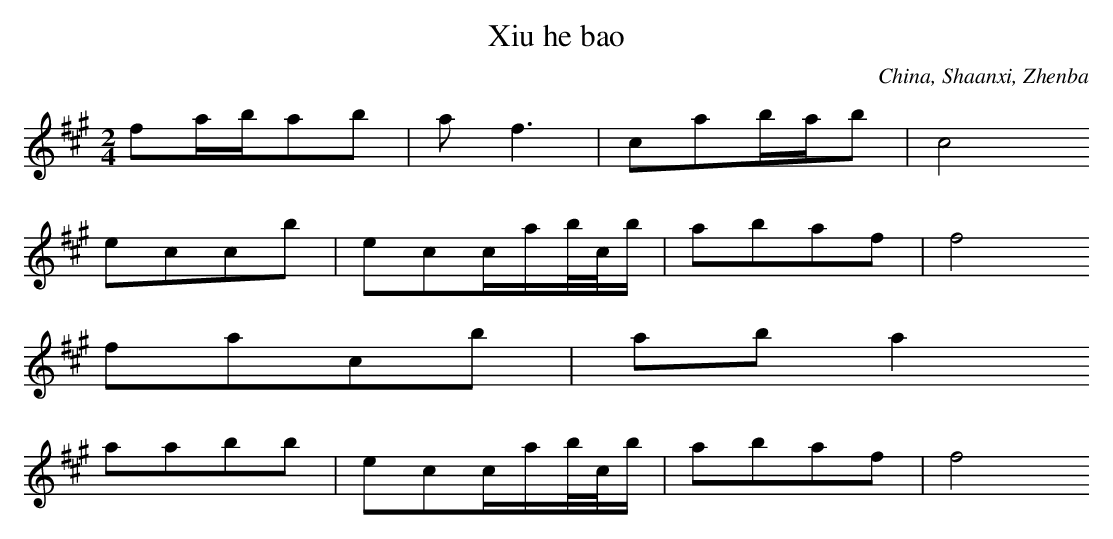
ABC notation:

X:1
T: Xiu he bao
O: China, Shaanxi, Zhenba
M: 2/4
L: 1/32
K: A
f4a2b2a4b4 | a4f12 | c4a4b2a2b4 | c16
e4c4c4b4 | e4c4c2a2bcb2 | a4b4a4f4 | f16
f4a4c4b4 | a4b4a8
a4a4b4b4 | e4c4c2a2bcb2 | a4b4a4f4 | f16
